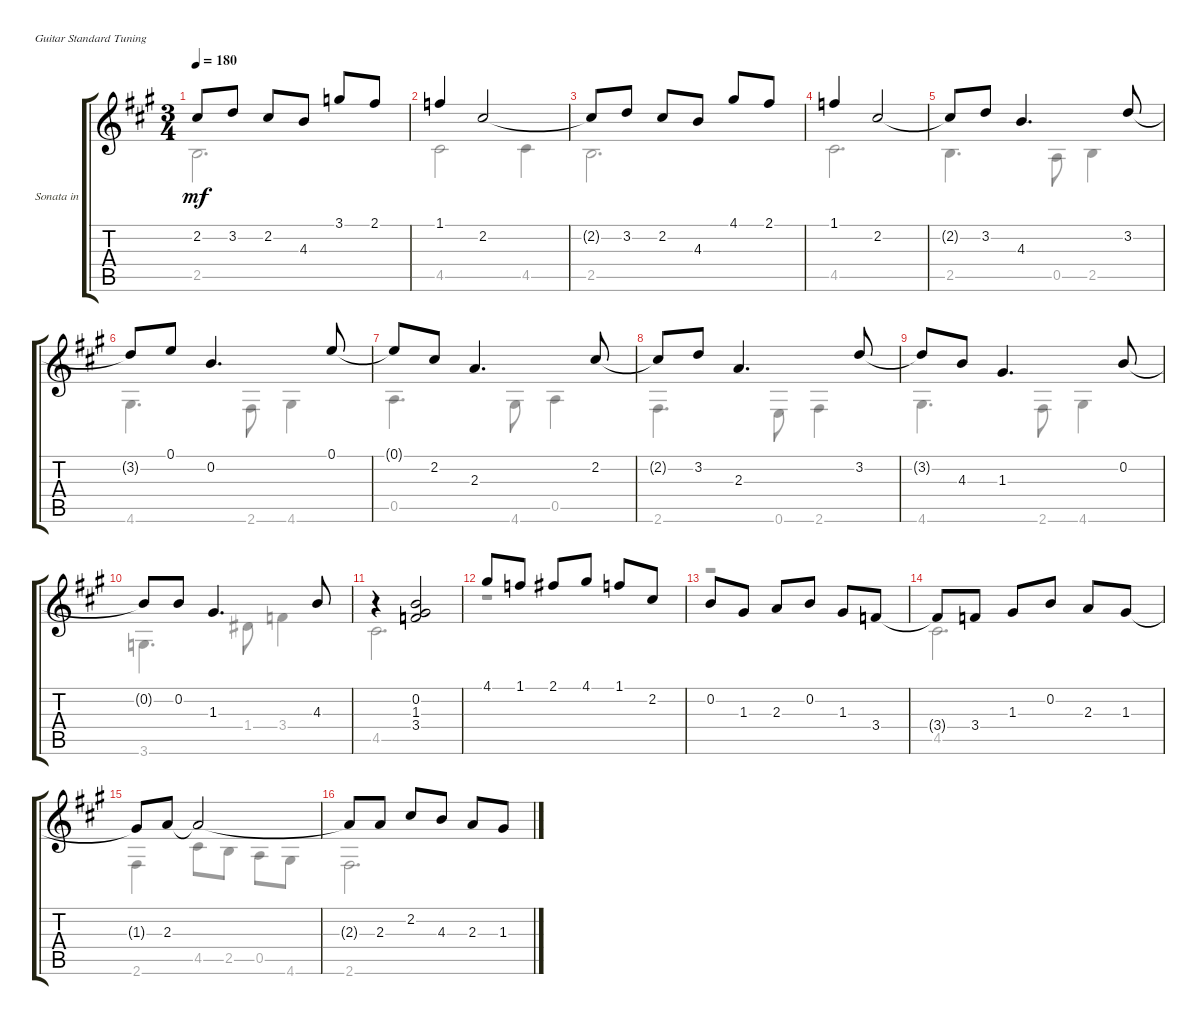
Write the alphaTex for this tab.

\bracketExtendMode groupsimilarinstruments
\firstSystemTrackNameOrientation horizontal
\otherSystemsTrackNameOrientation horizontal
\track ("Sonata in F# - Courante" "Sonata in ") {instrument acousticguitarnylon}
\staff {score tabs}
\tuning (E4 B3 G3 D3 A2 E2)
\voice
\ts (3 4)
\tempo 180
\clef g2
\ks a
2.2{t}.8{dy mf} 3.2.8 2.2.8 4.3.8 3.1.8 2.1.8 |
1.1.4 2.2.2 |
2.2{t}.8 3.2.8 2.2.8 4.3.8 4.1.8 2.1.8 |
1.1.4 2.2.2 |
2.2{t}.8 3.2.8 4.3.4{d} 3.2.8 |
3.2{t}.8 0.1.8 0.2.4{d} 0.1.8 |
0.1{t}.8 2.2.8 2.3.4{d} 2.2.8 |
2.2{t}.8 3.2.8 2.3.4{d} 3.2.8 |
3.2{t}.8 4.3.8 1.3.4{d} 0.2.8 |
0.2{t}.8 0.2.8 1.3.4{d} 4.3.8 |
r.4 (0.2 1.3 3.4).2 |
4.1.8 1.1.8 2.1.8 4.1.8 1.1.8 2.2.8 |
0.2.8 1.3.8 2.3.8 0.2.8 1.3.8 3.4.8 |
3.4{t}.8 3.4.8 1.3.8 0.2.8 2.3.8 1.3.8 |
1.3{t}.8 2.3.8 2.3{t}.2 |
2.3{t}.8 2.3.8 2.2.8 4.3.8 2.3.8 1.3.8
\voice
\clef g2
\ottava regular
\simile none
\ks a
2.5.2{d dy mf} |
4.5.2 4.5.4 |
2.5.2{d} |
4.5.2{d} |
2.5.4{d} 0.5.8 2.5.4 |
4.6.4{d} 2.6.8 4.6.4 |
0.5.4{d} 4.6.8 0.5.4 |
2.6.4{d} 0.6.8 2.6.4 |
4.6.4{d} 2.6.8 4.6.4 |
3.6.4{d} 1.4.8 3.4.4 |
4.5.2{d} |
r.1 |
r.1 |
4.5.2{d} |
2.6.4 4.5.8 2.5.8 0.5.8 4.6.8 |
2.6.2{d}
